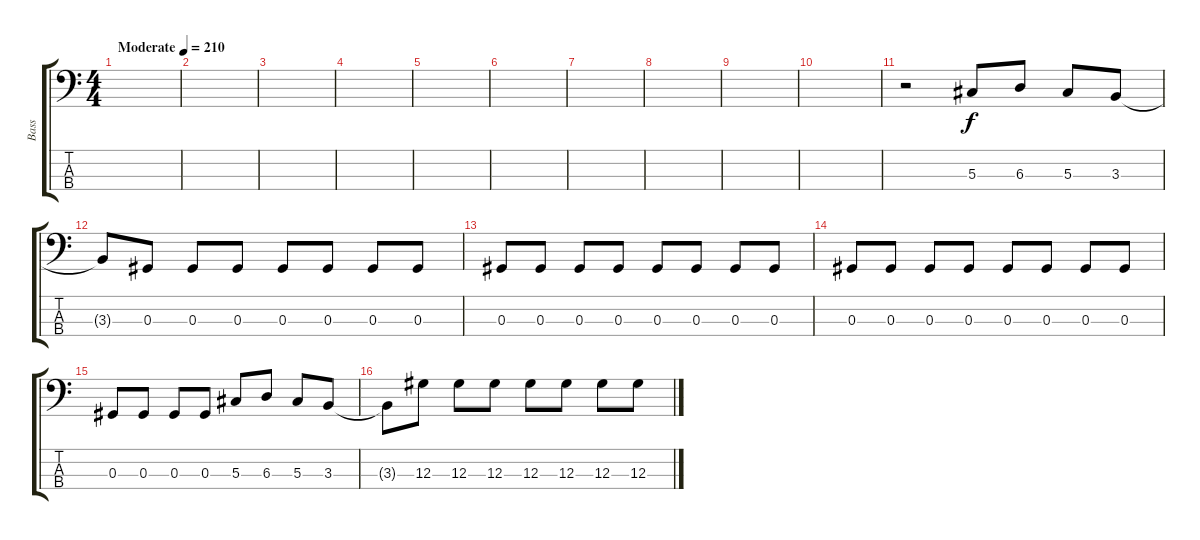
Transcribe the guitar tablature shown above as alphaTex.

\track ("Bass" "Bass") {instrument electricbassfinger}
\staff {score tabs}
\tuning (Gb2 Db2 Ab1 Eb1) {hide}
\ts (4 4)
\tempo (210 "Moderate")
\clef f4
\ks c
|
|
|
|
|
|
|
|
|
|
r.2 5.3.8 6.3.8 5.3.8 3.3.8 |
3.3{t}.8 0.3.8 0.3.8 0.3.8 0.3.8 0.3.8 0.3.8 0.3.8 |
0.3.8 0.3.8 0.3.8 0.3.8 0.3.8 0.3.8 0.3.8 0.3.8 |
0.3.8 0.3.8 0.3.8 0.3.8 0.3.8 0.3.8 0.3.8 0.3.8 |
0.3.8 0.3.8 0.3.8 0.3.8 5.3.8 6.3.8 5.3.8 3.3.8 |
3.3{t}.8 12.3.8 12.3.8 12.3.8 12.3.8 12.3.8 12.3.8 12.3.8
